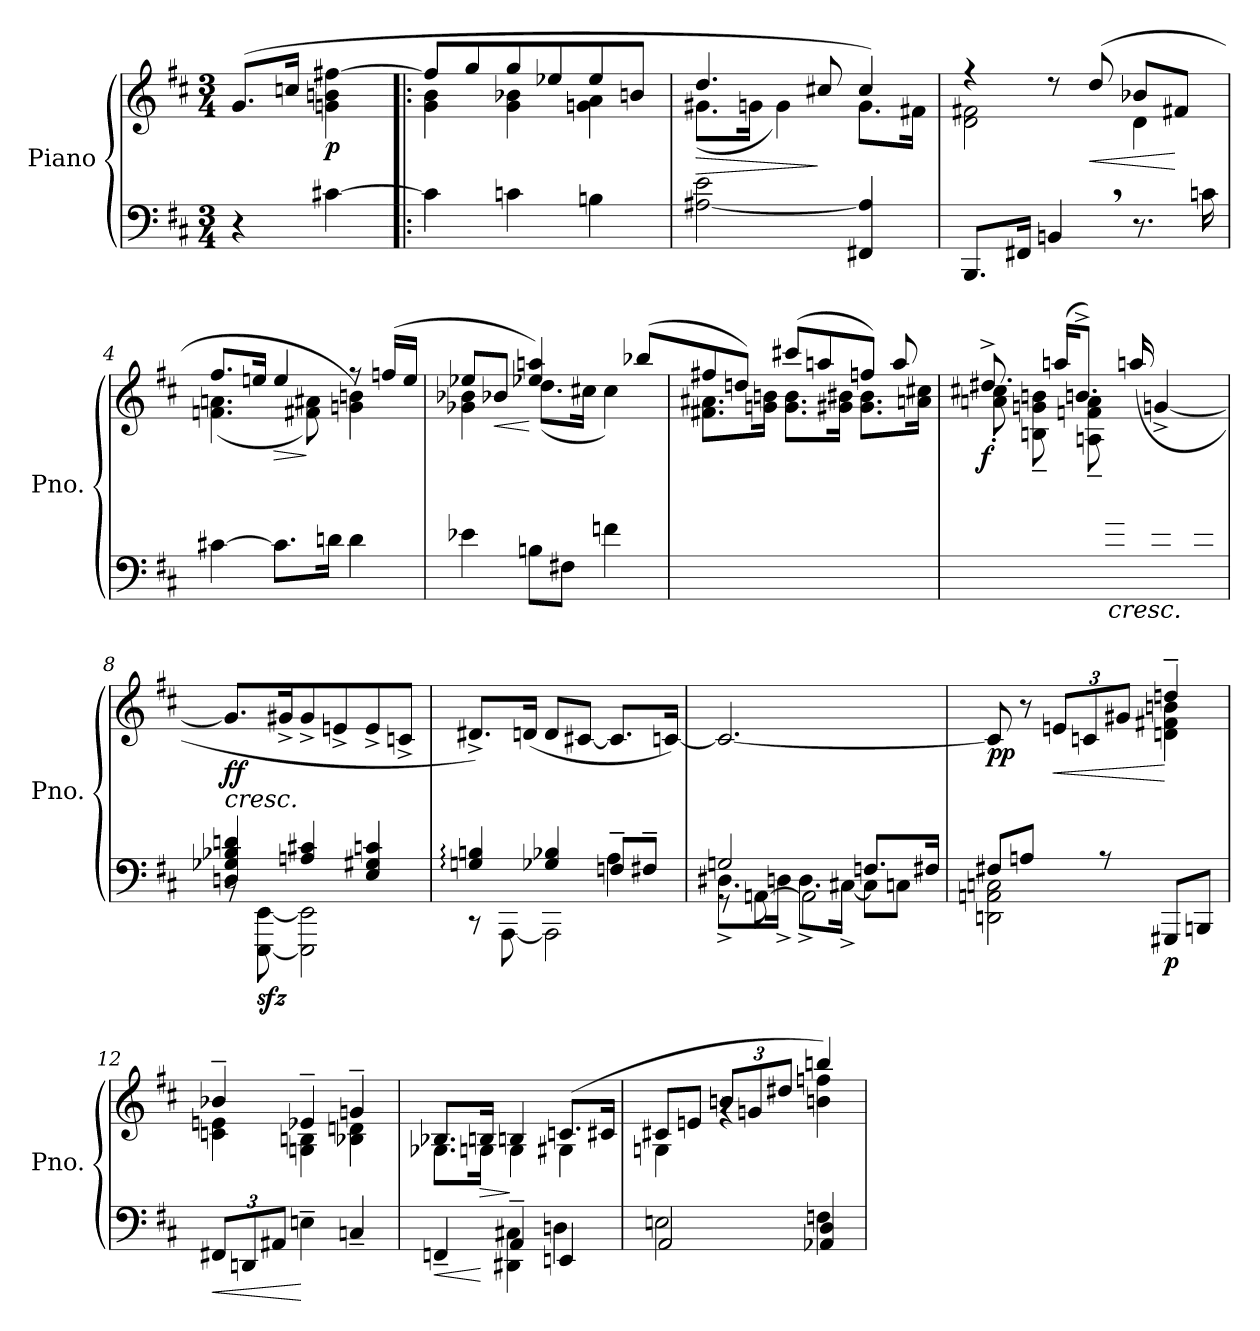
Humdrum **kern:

**kern	**kern	**dynam
*part1	*part1	*part1
*staff2	*staff1	*staff1/2
*I"Piano	*	*
*I'Pno.	*	*
*clefF4	*clefG2	*
*k[f#c#]	*k[f#c#]	*
*M3/4	*M3/4	*
*MM60	*MM60	*
=	=	=
4r	(>8.g/L	.
.	16ccn/Jk	.
!	!	!LO:DY:b
[4c#X\	4gn\ 4bn\ [4ff#X\	p
=1!|:	=1!|:	=1!|:
*	*^	*
4c#\]	8ff#/L]	4g\ 4b\	.
.	8gg/	.	.
4cn\	8gg/	4g\ 4b-X\	.
.	8ee-X/	.	.
4Bn\	8ee-/	4gn\ 4a\	.
.	8bn/J	.	.
=2	=2	=2	=2
!	!	!	!LO:HP:b
[2A#X\ 2e\	4.dd/	(<8.g#X\L	>
.	.	16gn\Jk	.
.	.	4g\)	.
.	8cc#X/	.	]
4FF#X/ 4A#/]	4cc#/)	8.g\L	.
.	.	16f#X\Jk	.
=3	=3	=3	=3
8.BBB/L	4r	2d\ 2f#X\	.
16FF#X/Jk	.	.	.
4BBn,/	8r	.	.
!	!	!	!LO:HP:b
.	(>8dd/	.	<
8.r	8b-X/L	4d\	.
.	8f#X/J	.	[
16cn\	.	.	.
!!LO:LB:g=z	!!
=4	=4	=4	=4
[4c#X\	8.ff#/L	(<4.fn\ 4.an\	.
.	16een/Jk	.	.
!	!	!	!LO:HP:b
8.c#\L]	4ee/	.	>
.	.	8f#X\ 8a#X\)	]
16dn\Jk	.	.	.
4d\	8r	4gn\ 4bn\)	.
.	(>16ffn/LL	.	.
.	16ee/JJ	.	.
=5	=5	=5	=5
4e-X\	8ee-X/L	4g-X\ 4b-X\	.
!	!	!	!LO:HP:b
.	8b-X/J	.	<
8Bn\L	4ee-X/ 4aan/)	(<8.dd\L	[
8F#X\J	.	.	.
.	.	16cc#X\Jk	.
4fn\	8ryy	4cc#\)	.
.	(>8bb-X/L	.	.
=6	=6	=6	=6
2.ryy	8ff#X/	8.f#X\ 8.a#X\L	.
.	8ddn/J)	.	.
.	.	16gn\ 16bn\Jk	.
.	(>8ccc#X/L	8.g\ 8.b\L	.
.	8aan/	.	.
.	.	16g#X\ 16b#X\Jk	.
.	8ffn/J)	8.g#\ 8.b#\L	.
.	8aa/	.	.
.	.	16an\ 16cc#X\Jk	.
!!LO:LB:g=z	!!
=7	=7	=7	=7
*^	*	*	*
!	!	!	!	!LO:DY:b
4.ryy	2.ryy	8.dd#X^/	8an\' 8cc#X\'	f
.	.	.	8Bn\~ 8gn\~ 8bn\~L	.
.	.	(>16aan/KL	.	.
.	.	8.bn^/J)	8An\~ 8fn\~ 8a\~	.
!	!	!	!	!LO:HP:b=2
8Gn/~ 8e-X/~ 8gn/~	.	.	4.ryy	<
.	.	(>16aan/	.	.
8Fn/~ 8d-X/~ 8fn/~	.	[4gn^/	.	.
8E-X/~ 8c-X/~ 8e-X/~J	.	.	.	.
*	*	*v	*v	*
=8	=8	=8	=8
!	!	!	!LO:HP:b
!	!	!	!LO:DY:n=1:b
4Dn/ 4G-X/ 4B-X/ 4dn/	8rBB	8.g/L]	< ff
!	!	!	!LO:DY:n=2:b=2
.	[8EEE\ [8EE\	.	sfz
.	.	16g#X^/K	.
4An/ 4c#X/	2EEE\] 2EE\]	8g#^/	.
.	.	8en^/	[
4E/ 4G#X/ 4cn/	.	8e^/	.
.	.	8cn^/J	.
=9	=9	=9	=9
*	*^	*	*
4Gn/: 4Bn/:	8r	2ryy	8.d#X^/L)	.
.	[8AAA\	.	.	.
.	.	.	(<16dn/Jk	.
4G-X/ 4B-X/	2AAA\]	.	8d/L	.
.	.	.	[8c#X/J	.
8Fn~/L	.	4A\	8.c#/L]	.
8F#X~/J	.	.	.	.
.	.	.	[16cn/Jk)	.
!!LO:LB:g=z
=10	=10	=10	=10	=10
2Gn/	8.D#X^\L	8rGG	2.cn/_	.
.	.	[8AAn\	.	.
.	16Dn^\Jk	.	.	.
.	8.D^\L	2AA\]	.	.
.	[16C#X^\Jk	.	.	.
(>8.Fn/L	8C#\L]	.	.	.
.	8Cn\J	.	.	.
16F#X/Jk	.	.	.	.
*	*v	*v	*	*
=11	=11	=11	=11
*	*	*^	*
!	!	!	!	!LO:DY:b
8F#X/L	2DDn\ 2AAn\ 2Cn\	8c/]	2ryy	pp
8An/J	.	8r	.	.
*	*	*Xbrackettup	*	*
!	!	!	!	!LO:HP:b
8ryy	.	12en/L	.	<
.	.	12cn/	.	.
8r	.	.	.	.
.	.	12g#X/J	.	.
!	!	!	!	!LO:DY:n=1:b=2
8GGG#X/L	4ryy	4ddn~/	4dn\ 4f#X\ 4bn\	[ p
8BBBn/J	.	.	.	.
*v	*v	*	*	*
=12	=12	=12	=12
*Xbrackettup	*	*	*
!	!	!	!LO:HP:b=2
12FF#X/L	4b-X~/	4cn\ 4en\	<
12DDn/	.	.	.
12AA#X/J	.	.	.
4En~\	4e-X~/	4Gn\ 4Bn\	[
4Cn~/	4gn~/	4B-X\ 4dn\	.
!!LO:PB:g=z	!!
=13	=13	=13	=13
!	!	!	!LO:HP:b=2
*^	*	*	*
!	!	!	!	!LO:HP:n=1:b
4FFn~/	4ryy	8.B-X/L	8.G-X\L	> <
!	!	!	!	!LO:HP:n=1:b
.	.	16Bn/Jk	16Gn\Jk	[ >
4AA~/	4DD#X\ 4C#X\	4Bn/)	4G\	] [
4EEn/	4Dn\	(>8.cn/L	4G#X\	.
.	.	16c#X/Jk	.	.
=14	=14	=14	=14	=14
2En\	2AA/	8c#X/L	4Gn\	.
.	.	8en/J	.	.
.	.	12bn/L	4rg	.
.	.	12gn/	.	.
.	.	12dd#X/J	.	.
4Fn\	4AA-X/ 4D/	4bbn/)	4bn\ 4ffn\	]
*v	*v	*	*	*
*	*v	*v	*
=	=	=
*-	*-	*-
